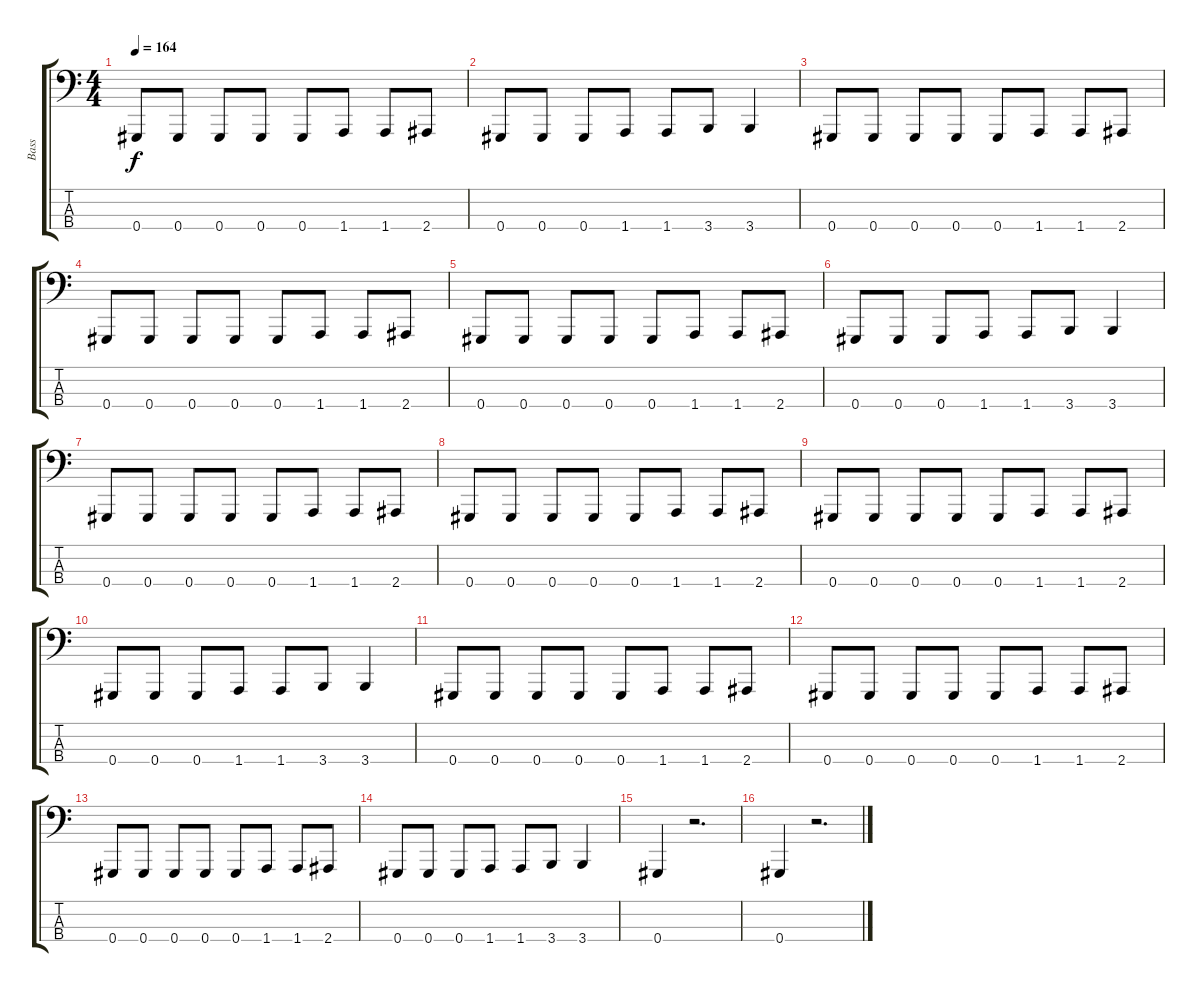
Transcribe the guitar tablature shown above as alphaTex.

\track ("Bass" "Bass") {instrument electricbassfinger}
\staff {score tabs}
\tuning (Db2 Ab1 Eb1 Ab0) {hide}
\ts (4 4)
\tempo 164
\clef f4
\ks c
0.4.8{dy f} 0.4.8 0.4.8 0.4.8 0.4.8 1.4.8 1.4.8 2.4.8 |
0.4.8 0.4.8 0.4.8 1.4.8 1.4.8 3.4.8 3.4.4 |
0.4.8 0.4.8 0.4.8 0.4.8 0.4.8 1.4.8 1.4.8 2.4.8 |
0.4.8 0.4.8 0.4.8 0.4.8 0.4.8 1.4.8 1.4.8 2.4.8 |
0.4.8 0.4.8 0.4.8 0.4.8 0.4.8 1.4.8 1.4.8 2.4.8 |
0.4.8 0.4.8 0.4.8 1.4.8 1.4.8 3.4.8 3.4.4 |
0.4.8 0.4.8 0.4.8 0.4.8 0.4.8 1.4.8 1.4.8 2.4.8 |
0.4.8 0.4.8 0.4.8 0.4.8 0.4.8 1.4.8 1.4.8 2.4.8 |
0.4.8 0.4.8 0.4.8 0.4.8 0.4.8 1.4.8 1.4.8 2.4.8 |
0.4.8 0.4.8 0.4.8 1.4.8 1.4.8 3.4.8 3.4.4 |
0.4.8 0.4.8 0.4.8 0.4.8 0.4.8 1.4.8 1.4.8 2.4.8 |
0.4.8 0.4.8 0.4.8 0.4.8 0.4.8 1.4.8 1.4.8 2.4.8 |
0.4.8 0.4.8 0.4.8 0.4.8 0.4.8 1.4.8 1.4.8 2.4.8 |
0.4.8 0.4.8 0.4.8 1.4.8 1.4.8 3.4.8 3.4.4 |
0.4.4 r.2{d} |
0.4.4 r.2{d}
